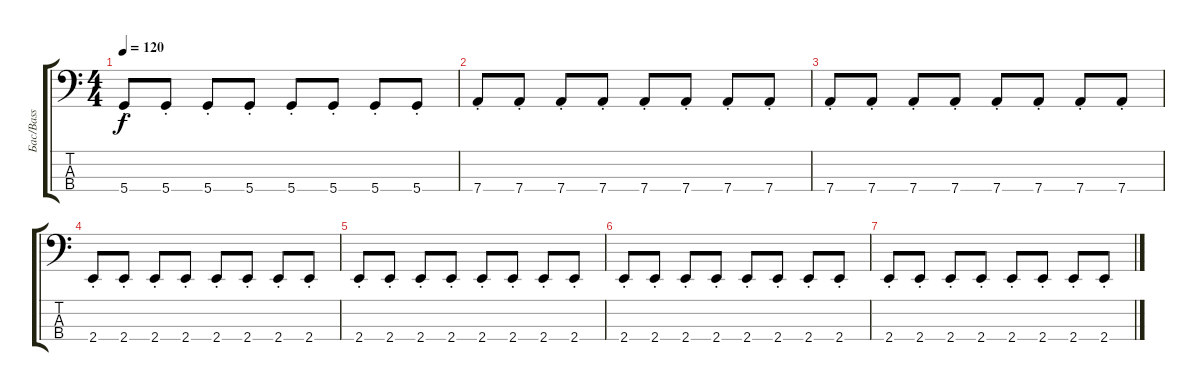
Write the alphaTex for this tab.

\track ("Бас/Bass" "Бас/Bass") {instrument synthbass2}
\staff {score tabs}
\tuning (G2 D2 A1 D1) {hide}
\ts (4 4)
\tempo 120
\clef f4
\ks c
5.4{st}.8{dy f} 5.4{st}.8 5.4{st}.8 5.4{st}.8 5.4{st}.8 5.4{st}.8 5.4{st}.8 5.4{st}.8 |
7.4{st}.8 7.4{st}.8 7.4{st}.8 7.4{st}.8 7.4{st}.8 7.4{st}.8 7.4{st}.8 7.4{st}.8 |
7.4{st}.8 7.4{st}.8 7.4{st}.8 7.4{st}.8 7.4{st}.8 7.4{st}.8 7.4{st}.8 7.4{st}.8 |
2.4{st}.8 2.4{st}.8 2.4{st}.8 2.4{st}.8 2.4{st}.8 2.4{st}.8 2.4{st}.8 2.4{st}.8 |
2.4{st}.8{volume 0} 2.4{st}.8 2.4{st}.8 2.4{st}.8 2.4{st}.8 2.4{st}.8 2.4{st}.8 2.4{st}.8 |
2.4{st}.8 2.4{st}.8 2.4{st}.8 2.4{st}.8 2.4{st}.8 2.4{st}.8 2.4{st}.8 2.4{st}.8 |
2.4{st}.8 2.4{st}.8 2.4{st}.8 2.4{st}.8 2.4{st}.8 2.4{st}.8 2.4{st}.8 2.4{st}.8
